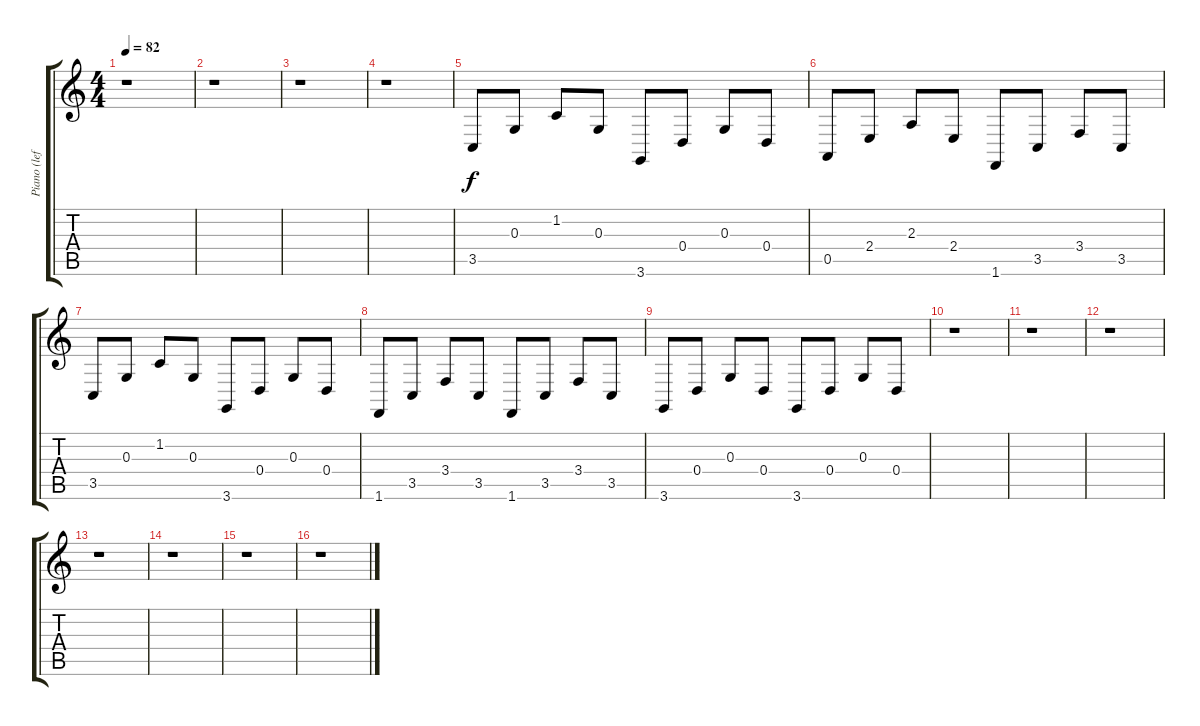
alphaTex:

\track ("Piano (left)" "Piano (lef") {instrument acousticgrandpiano}
\staff {score tabs}
\tuning (E4 B3 G3 D3 A2 E2) {hide}
\ts (4 4)
\tempo 82
\clef g2
\ks c
r.1{dy f} |
r.1 |
r.1 |
r.1 |
3.5.8 0.3.8 1.2.8 0.3.8 3.6.8 0.4.8 0.3.8 0.4.8 |
0.5.8 2.4.8 2.3.8 2.4.8 1.6.8 3.5.8 3.4.8 3.5.8 |
3.5.8 0.3.8 1.2.8 0.3.8 3.6.8 0.4.8 0.3.8 0.4.8 |
1.6.8 3.5.8 3.4.8 3.5.8 1.6.8 3.5.8 3.4.8 3.5.8 |
3.6.8 0.4.8 0.3.8 0.4.8 3.6.8 0.4.8 0.3.8 0.4.8 |
r.1 |
r.1 |
r.1 |
r.1 |
r.1 |
r.1 |
r.1
